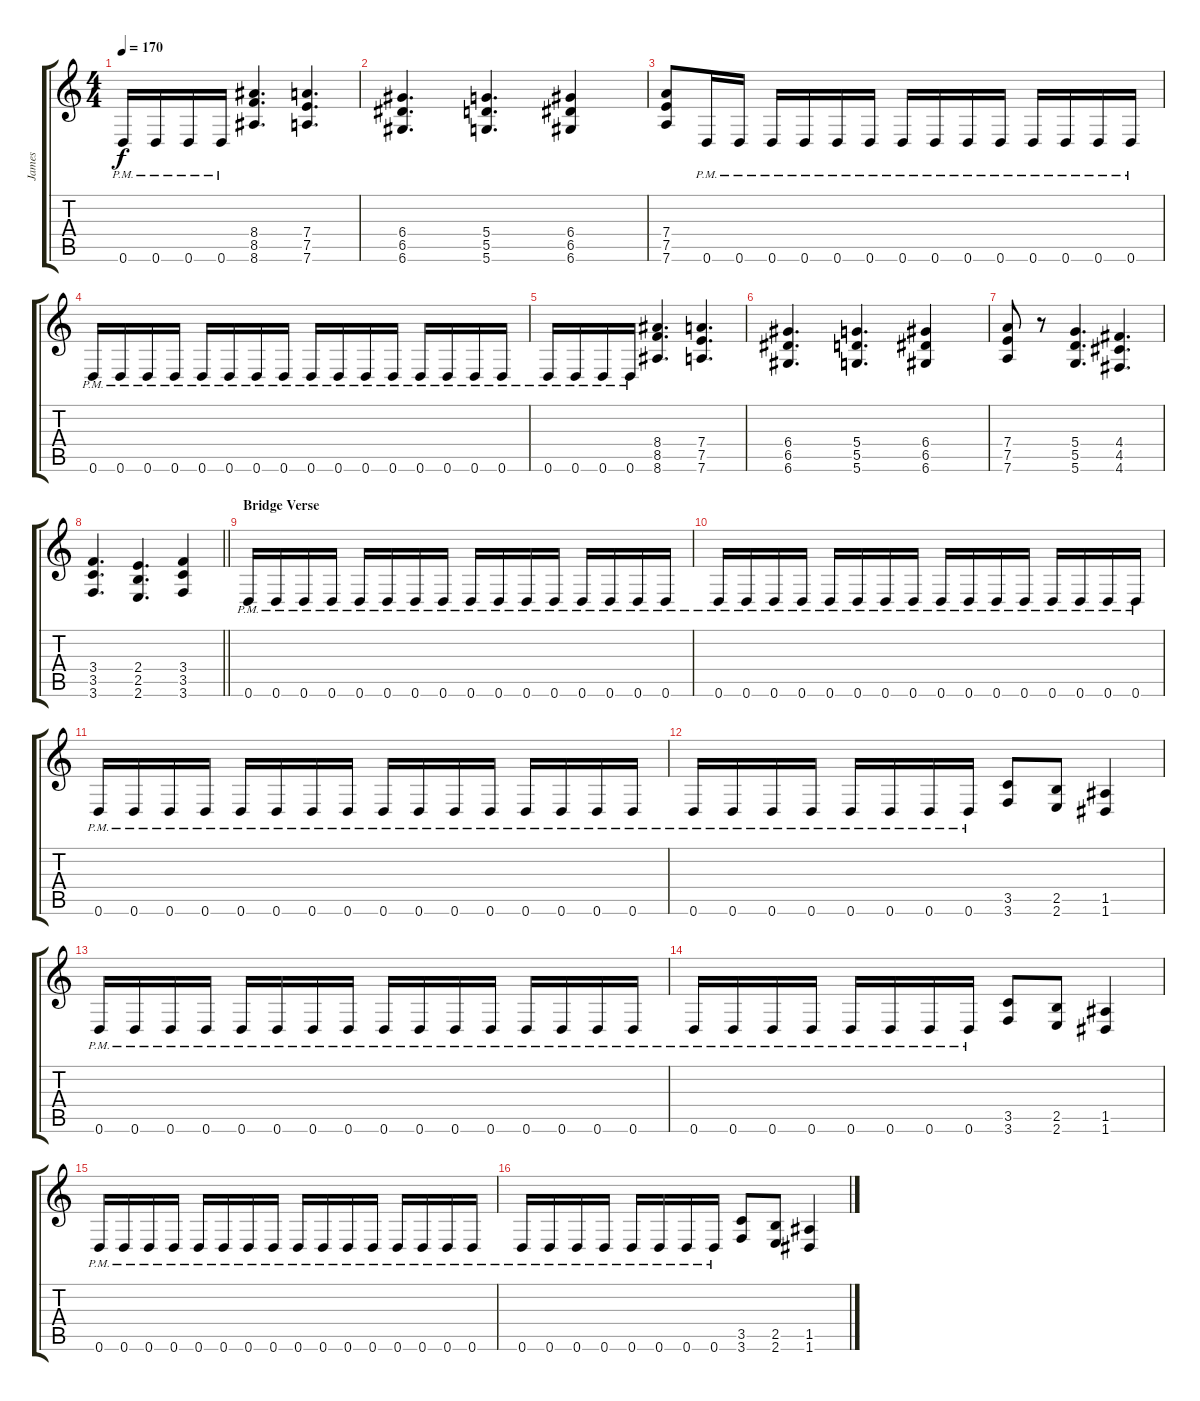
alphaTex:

\track ("James" "James") {instrument distortionguitar}
\staff {score tabs}
\tuning (E4 B3 G3 D3 A2 D2) {hide}
\ts (4 4)
\tempo 170
\clef g2
\ks c
0.6{pm}.16{dy f} 0.6{pm}.16 0.6{pm}.16 0.6{pm}.16 (8.4 8.5 8.6).4{d} (7.4 7.5 7.6).4{d} |
(6.4 6.5 6.6).4{d} (5.4 5.5 5.6).4{d} (6.4 6.5 6.6).4 |
(7.4 7.5 7.6).8 0.6{pm}.16 0.6{pm}.16 0.6{pm}.16 0.6{pm}.16 0.6{pm}.16 0.6{pm}.16 0.6{pm}.16 0.6{pm}.16 0.6{pm}.16 0.6{pm}.16 0.6{pm}.16 0.6{pm}.16 0.6{pm}.16 0.6{pm}.16 |
0.6{pm}.16 0.6{pm}.16 0.6{pm}.16 0.6{pm}.16 0.6{pm}.16 0.6{pm}.16 0.6{pm}.16 0.6{pm}.16 0.6{pm}.16 0.6{pm}.16 0.6{pm}.16 0.6{pm}.16 0.6{pm}.16 0.6{pm}.16 0.6{pm}.16 0.6{pm}.16 |
0.6{pm}.16 0.6{pm}.16 0.6{pm}.16 0.6{pm}.16 (8.4 8.5 8.6).4{d} (7.4 7.5 7.6).4{d} |
(6.4 6.5 6.6).4{d} (5.4 5.5 5.6).4{d} (6.4 6.5 6.6).4 |
(7.4 7.5 7.6).8 r.8 (5.4 5.5 5.6).4{d} (4.4 4.5 4.6).4{d} |
\barLineRight lightlight
(3.4 3.5 3.6).4{d} (2.4 2.5 2.6).4{d} (3.4 3.5 3.6).4 |
\section ("" "Bridge Verse")
0.6{pm}.16 0.6{pm}.16 0.6{pm}.16 0.6{pm}.16 0.6{pm}.16 0.6{pm}.16 0.6{pm}.16 0.6{pm}.16 0.6{pm}.16 0.6{pm}.16 0.6{pm}.16 0.6{pm}.16 0.6{pm}.16 0.6{pm}.16 0.6{pm}.16 0.6{pm}.16 |
0.6{pm}.16 0.6{pm}.16 0.6{pm}.16 0.6{pm}.16 0.6{pm}.16 0.6{pm}.16 0.6{pm}.16 0.6{pm}.16 0.6{pm}.16 0.6{pm}.16 0.6{pm}.16 0.6{pm}.16 0.6{pm}.16 0.6{pm}.16 0.6{pm}.16 0.6{pm}.16 |
0.6{pm}.16 0.6{pm}.16 0.6{pm}.16 0.6{pm}.16 0.6{pm}.16 0.6{pm}.16 0.6{pm}.16 0.6{pm}.16 0.6{pm}.16 0.6{pm}.16 0.6{pm}.16 0.6{pm}.16 0.6{pm}.16 0.6{pm}.16 0.6{pm}.16 0.6{pm}.16 |
0.6{pm}.16 0.6{pm}.16 0.6{pm}.16 0.6{pm}.16 0.6{pm}.16 0.6{pm}.16 0.6{pm}.16 0.6{pm}.16 (3.5 3.6).8 (2.5 2.6).8 (1.5 1.6).4 |
0.6{pm}.16 0.6{pm}.16 0.6{pm}.16 0.6{pm}.16 0.6{pm}.16 0.6{pm}.16 0.6{pm}.16 0.6{pm}.16 0.6{pm}.16 0.6{pm}.16 0.6{pm}.16 0.6{pm}.16 0.6{pm}.16 0.6{pm}.16 0.6{pm}.16 0.6{pm}.16 |
0.6{pm}.16 0.6{pm}.16 0.6{pm}.16 0.6{pm}.16 0.6{pm}.16 0.6{pm}.16 0.6{pm}.16 0.6{pm}.16 (3.5 3.6).8 (2.5 2.6).8 (1.5 1.6).4 |
0.6{pm}.16 0.6{pm}.16 0.6{pm}.16 0.6{pm}.16 0.6{pm}.16 0.6{pm}.16 0.6{pm}.16 0.6{pm}.16 0.6{pm}.16 0.6{pm}.16 0.6{pm}.16 0.6{pm}.16 0.6{pm}.16 0.6{pm}.16 0.6{pm}.16 0.6{pm}.16 |
0.6{pm}.16 0.6{pm}.16 0.6{pm}.16 0.6{pm}.16 0.6{pm}.16 0.6{pm}.16 0.6{pm}.16 0.6{pm}.16 (3.5 3.6).8 (2.5 2.6).8 (1.5 1.6).4
